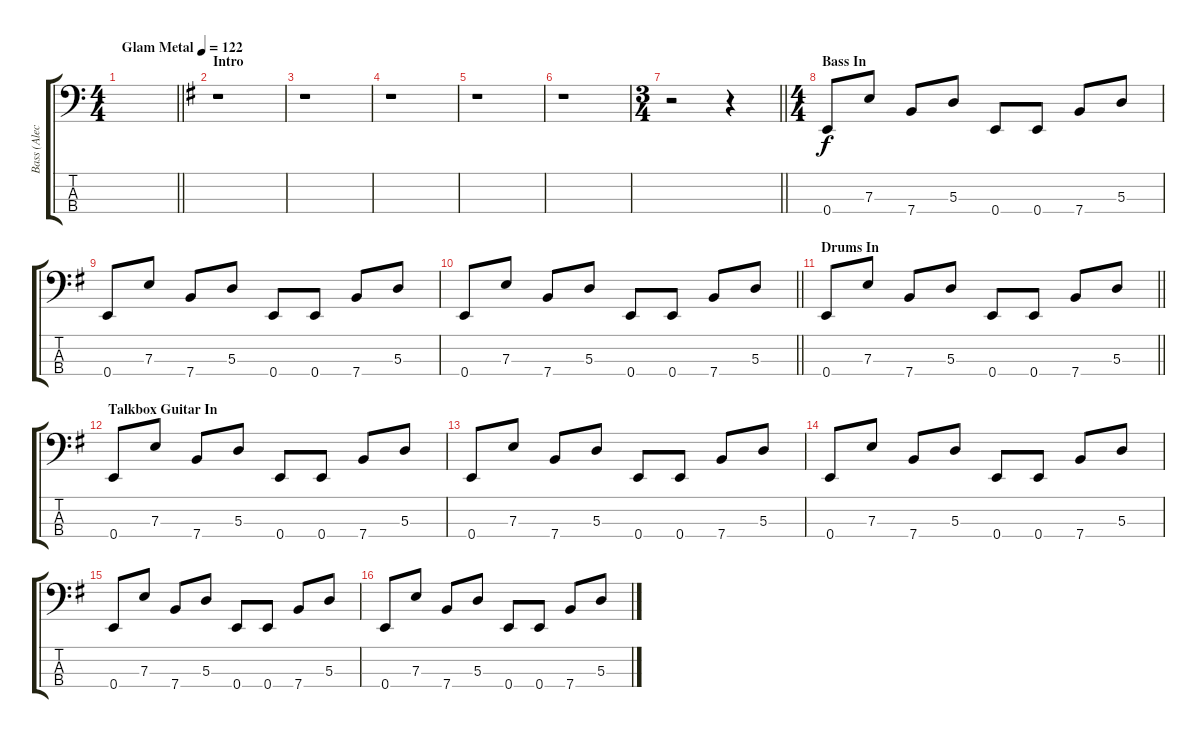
\track ("Bass (Alec John Such)" "Bass (Alec") {instrument electricbasspick}
\staff {score tabs}
\tuning (G2 D2 A1 E1) {hide}
\ts (4 4)
\tempo (122 "Glam Metal")
\clef f4
\barLineRight lightlight
\ks c
|
\section ("" "Intro")
\ks eminor
r.1 |
r.1 |
r.1 |
r.1 |
r.1 |
\ts (3 4)
\barLineRight lightlight
r.2 r.4 |
\ts (4 4)
\section ("" "Bass In")
0.4.8 7.3.8 7.4.8 5.3.8 0.4.8 0.4.8 7.4.8 5.3.8 |
0.4.8 7.3.8 7.4.8 5.3.8 0.4.8 0.4.8 7.4.8 5.3.8 |
\barLineRight lightlight
0.4.8 7.3.8 7.4.8 5.3.8 0.4.8 0.4.8 7.4.8 5.3.8 |
\section ("" "Drums In")
\barLineRight lightlight
0.4.8 7.3.8 7.4.8 5.3.8 0.4.8 0.4.8 7.4.8 5.3.8 |
\section ("" "Talkbox Guitar In")
0.4.8 7.3.8 7.4.8 5.3.8 0.4.8 0.4.8 7.4.8 5.3.8 |
0.4.8 7.3.8 7.4.8 5.3.8 0.4.8 0.4.8 7.4.8 5.3.8 |
0.4.8 7.3.8 7.4.8 5.3.8 0.4.8 0.4.8 7.4.8 5.3.8 |
0.4.8 7.3.8 7.4.8 5.3.8 0.4.8 0.4.8 7.4.8 5.3.8 |
0.4.8 7.3.8 7.4.8 5.3.8 0.4.8 0.4.8 7.4.8 5.3.8
